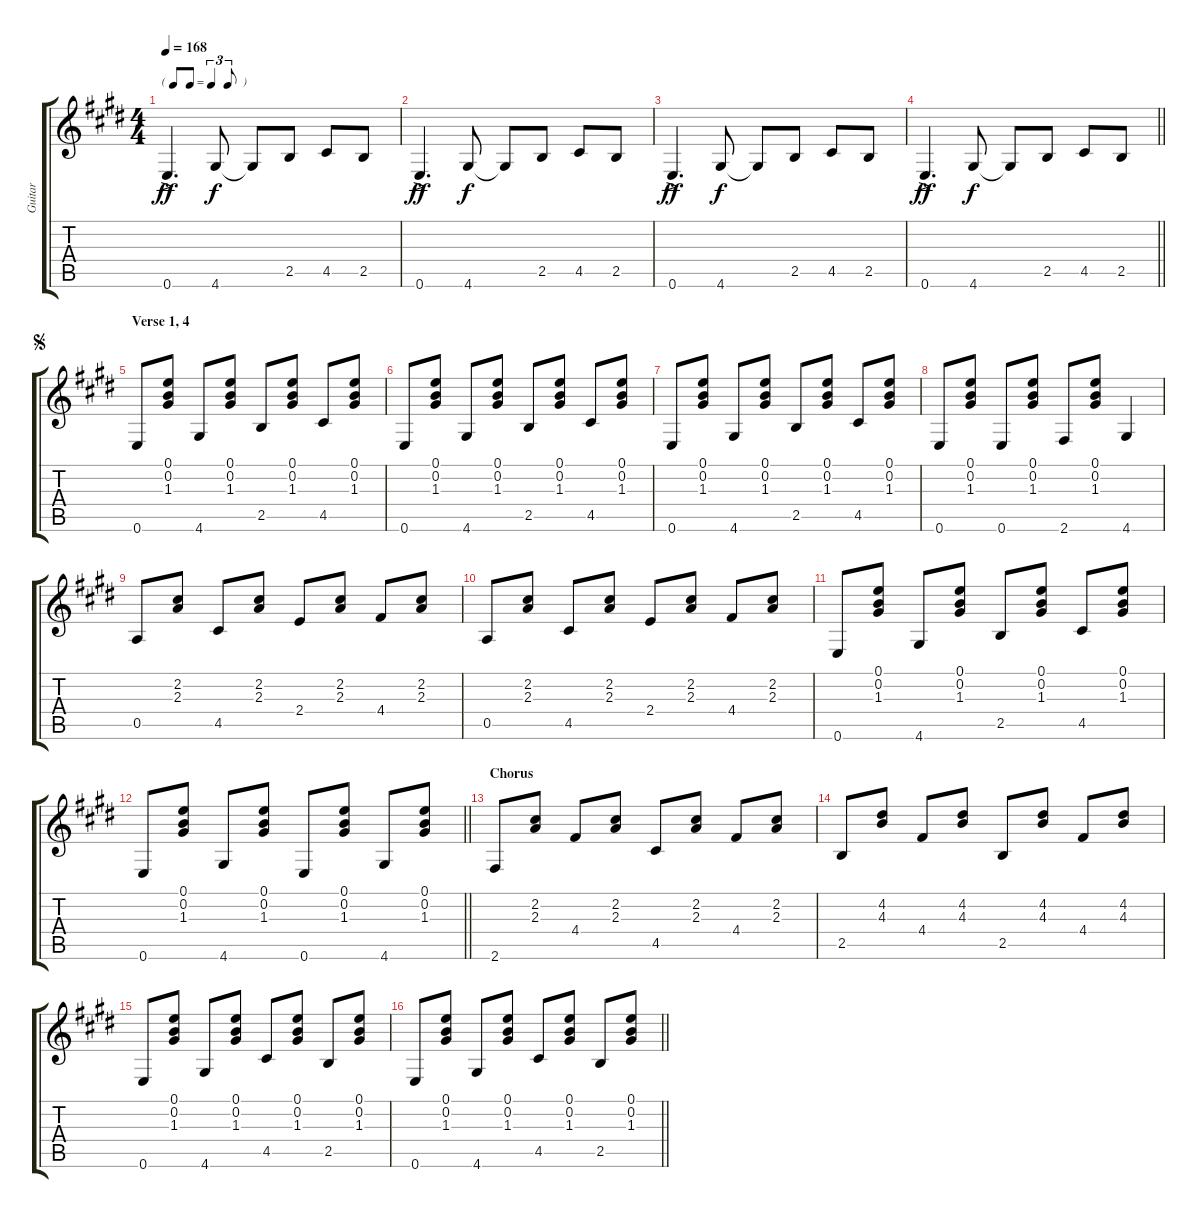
\track ("Guitar" "Guitar") {instrument electricguitarclean}
\staff {score tabs}
\tuning (E4 B3 G3 D3 A2 E2) {hide}
\ts (4 4)
\tf triplet8th
\tempo 168
\clef g2
\ks e
0.6{ac}.4{d dy ff instrument electricguitarclean} 4.6.8{dy f} 4.6{t}.8 2.5.8 4.5.8 2.5.8 |
\ks c#minor
0.6{ac}.4{d dy ff} 4.6.8{dy f} 4.6{t}.8 2.5.8 4.5.8 2.5.8 |
0.6{ac}.4{d dy ff} 4.6.8{dy f} 4.6{t}.8 2.5.8 4.5.8 2.5.8 |
\barLineRight lightlight
0.6{ac}.4{d dy ff} 4.6.8{dy f} 4.6{t}.8 2.5.8 4.5.8 2.5.8 |
\section ("" "Verse 1, 4")
\jump segno
\ks e
0.6.8 (0.1 0.2 1.3).8 4.6.8 (0.1 0.2 1.3).8 2.5.8 (0.1 0.2 1.3).8 4.5.8 (0.1 0.2 1.3).8 |
0.6.8 (0.1 0.2 1.3).8 4.6.8 (0.1 0.2 1.3).8 2.5.8 (0.1 0.2 1.3).8 4.5.8 (0.1 0.2 1.3).8 |
0.6.8 (0.1 0.2 1.3).8 4.6.8 (0.1 0.2 1.3).8 2.5.8 (0.1 0.2 1.3).8 4.5.8 (0.1 0.2 1.3).8 |
0.6.8 (0.1 0.2 1.3).8 0.6.8 (0.1 0.2 1.3).8 2.6.8 (0.1 0.2 1.3).8 4.6.4 |
0.5.8 (2.2 2.3).8 4.5.8 (2.2 2.3).8 2.4.8 (2.2 2.3).8 4.4.8 (2.2 2.3).8 |
0.5.8 (2.2 2.3).8 4.5.8 (2.2 2.3).8 2.4.8 (2.2 2.3).8 4.4.8 (2.2 2.3).8 |
0.6.8 (0.1 0.2 1.3).8 4.6.8 (0.1 0.2 1.3).8 2.5.8 (0.1 0.2 1.3).8 4.5.8 (0.1 0.2 1.3).8 |
\barLineRight lightlight
0.6.8 (0.1 0.2 1.3).8 4.6.8 (0.1 0.2 1.3).8 0.6.8 (0.1 0.2 1.3).8 4.6.8 (0.1 0.2 1.3).8 |
\section ("" "Chorus")
2.6.8 (2.2 2.3).8 4.4.8 (2.2 2.3).8 4.5.8 (2.2 2.3).8 4.4.8 (2.2 2.3).8 |
2.5.8 (4.2 4.3).8 4.4.8 (4.2 4.3).8 2.5.8 (4.2 4.3).8 4.4.8 (4.2 4.3).8 |
0.6.8 (0.1 0.2 1.3).8 4.6.8 (0.1 0.2 1.3).8 4.5.8 (0.1 0.2 1.3).8 2.5.8 (0.1 0.2 1.3).8 |
\barLineRight lightlight
0.6.8 (0.1 0.2 1.3).8 4.6.8 (0.1 0.2 1.3).8 4.5.8 (0.1 0.2 1.3).8 2.5.8 (0.1 0.2 1.3).8
